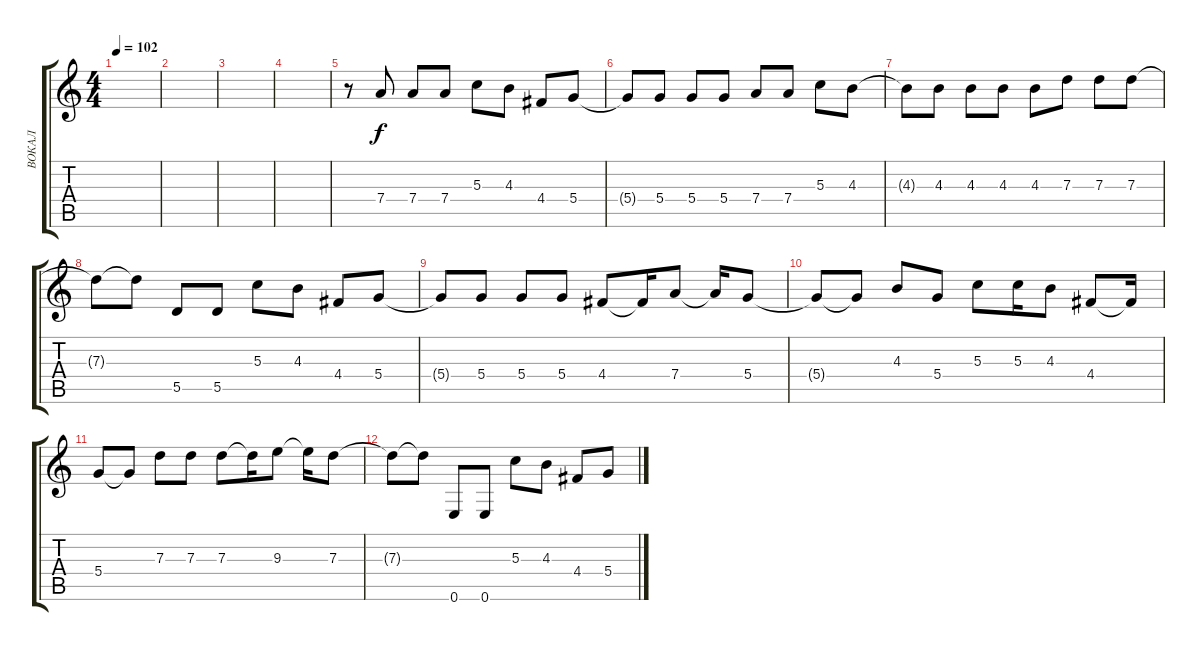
\track ("ВОКАЛ" "ВОКАЛ") {instrument contrabass}
\staff {score tabs}
\tuning (E4 B3 G3 D3 A2 E2) {hide}
\ts (4 4)
\tempo 102
\clef g2
\ks c
|
|
|
|
r.8 7.4.8 7.4.8 7.4.8 5.3.8 4.3.8 4.4.8 5.4.8 |
5.4{t}.8 5.4.8 5.4.8 5.4.8 7.4.8 7.4.8 5.3.8 4.3.8 |
4.3{t}.8 4.3.8 4.3.8 4.3.8 4.3.8 7.3.8 7.3.8 7.3.8 |
7.3{t}.8 7.3{t}.8 5.5.8 5.5.8 5.3.8 4.3.8 4.4.8 5.4.8 |
5.4{t}.8 5.4.8 5.4.8 5.4.8 4.4.8 4.4{t}.16 7.4.8 7.4{t}.16 5.4.8 |
5.4{t}.8 5.4{t}.8 4.3.8 5.4.8 5.3.8 5.3.16 4.3.8 4.4.8 4.4{t}.16 |
5.4.8 5.4{t}.8 7.3.8 7.3.8 7.3.8 7.3{t}.16 9.3.8 9.3{t}.16 7.3.8 |
7.3{t}.8 7.3{t}.8 0.6.8 0.6.8 5.3.8 4.3.8 4.4.8 5.4.8
